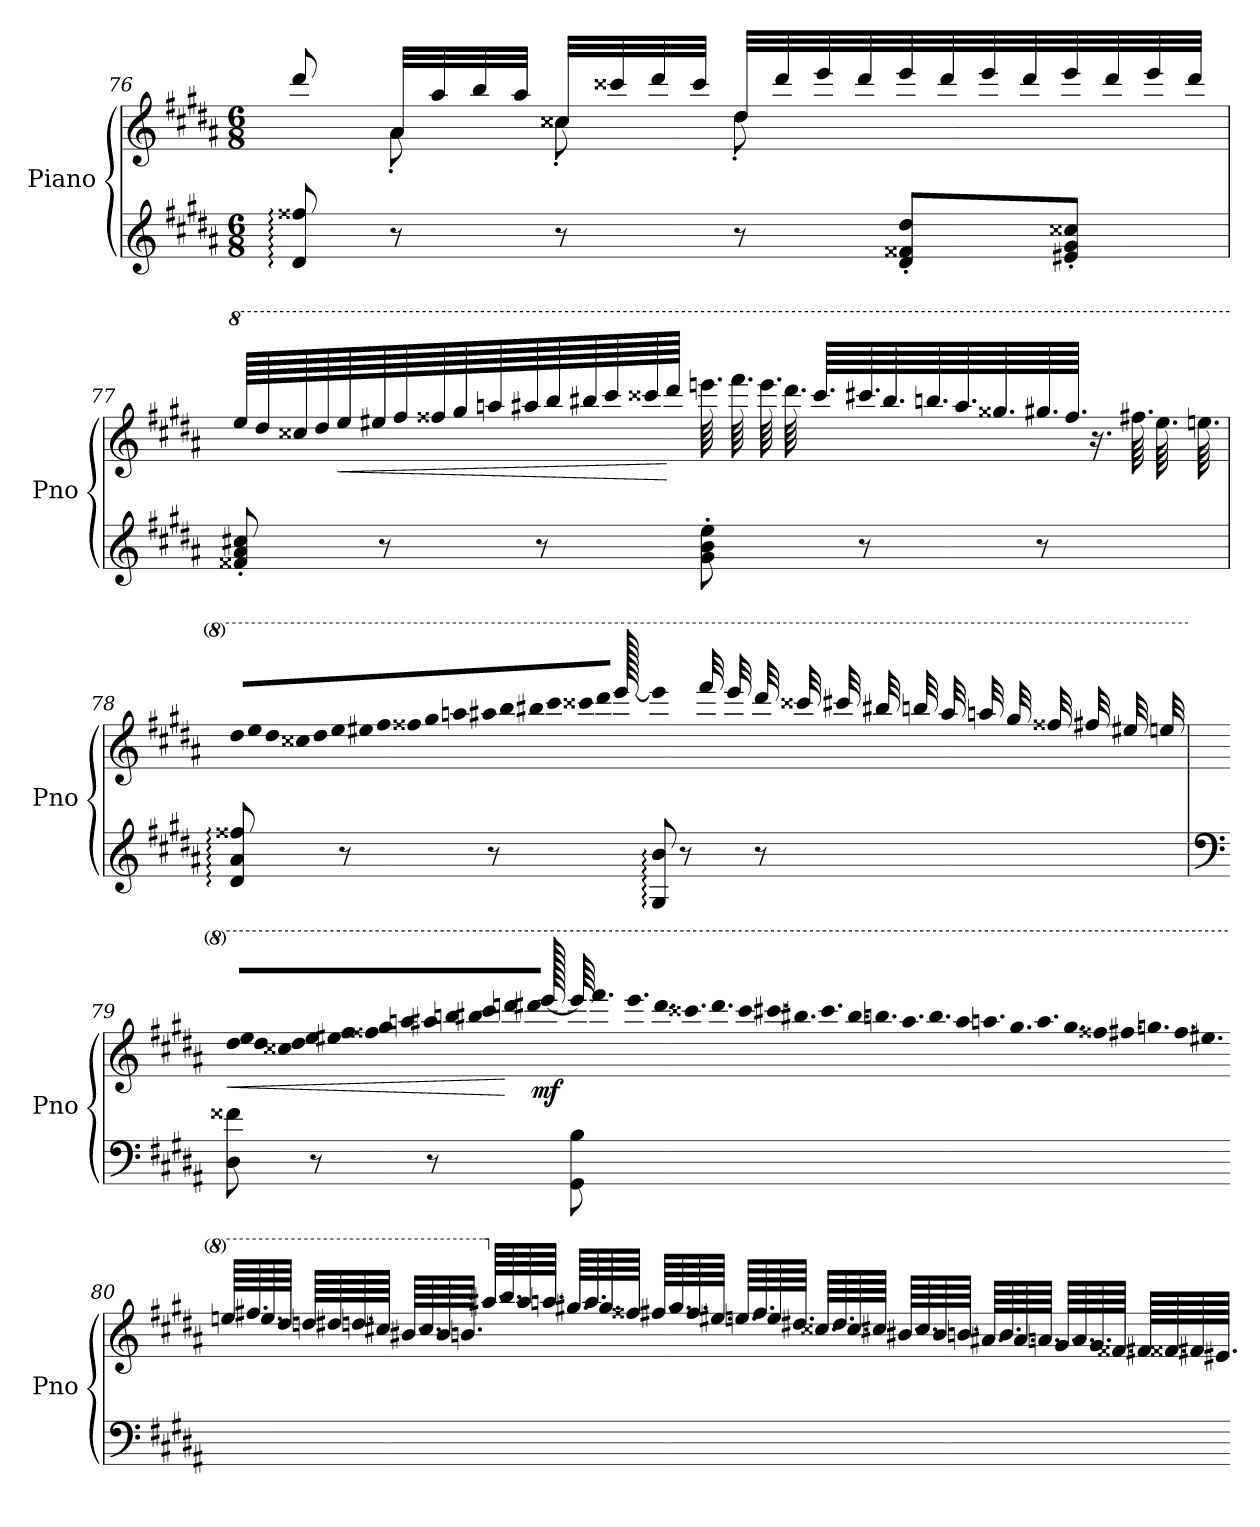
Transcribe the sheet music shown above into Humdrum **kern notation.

**kern	**kern	**dynam
*part1	*part1	*part1
*staff2	*staff1	*staff1/2
*I"Piano	*	*
*I'Pno	*	*
!!LO:LB:g=z
*clefG2	*clefG2	*
*k[f#c#g#d#a#]	*k[f#c#g#d#a#]	*
*M6/8	*M6/8	*
=76	=76	=76
*	*^	*
8d#/: 8ff##X/:	8ddd#/	8ryy	.
8r	32a#/LLL	8a#'\	.
.	32aa#/	.	.
.	32bb/	.	.
.	32aa#/JJJ	.	.
8r	32cc##X/LLL	8cc##X'\	.
.	32ccc##X/	.	.
.	32ddd#/	.	.
.	32ccc##/JJJ	.	.
8r	32dd#/LLL	8dd#'\	.
.	32ddd#/	.	.
.	32eee/	.	.
.	32ddd#/	.	.
8d#/' 8f##X/' 8dd#/'L	32eee/	4ryy	.
.	32ddd#/	.	.
.	32eee/	.	.
.	32ddd#/	.	.
8e#X/' 8g#/' 8cc##X/'J	32eee/	.	.
.	32ddd#/	.	.
.	32eee/	.	.
.	32ddd#/JJJ	.	.
*	*v	*v	*
!!LO:LB:g=z
=77	=77	=77
*	*8va	*
*	*Xtuplet	*
8f##X/' 8a#/' 8cc#X/'	128%3eee/LLL	.
.	128%3ddd#/	.
.	128%3ccc##X/	.
.	128%3ddd#/	.
!	!	!LO:HP:b
.	128%3eee/	<
.	128%3eee#X/	.
8r	.	.
.	128%3fff#/	.
.	128%3fff##X/	.
.	128%3ggg#/	.
.	128%3aaan/	.
.	128%3aaa#X/	.
8r	.	.
.	128%3bbb/	.
.	128%3bbb#X/	.
.	128%3cccc#/	.
.	128%3cccc##X/	.
.	128%3dddd#/JJJ	[
8g#\' 8b\' 8ee\'	80.eeeen\	.
.	160ryy	.
.	80.ffff#\	.
.	160ryy	.
.	80.eeee\	.
.	160ryy	.
.	80.dddd#\	.
.	160ryy	.
.	80.cccc##/LLL	.
.	160ryy	.
8r	80.cccc#X/	.
.	160ryy	.
.	80.bbb#/	.
.	160ryy	.
.	80.bbbn/	.
.	160ryy	.
.	80.aaa#/	.
.	160ryy	.
.	80.ggg##X/	.
.	160ryy	.
8r	80.ggg#X/	.
.	160ryy	.
.	80.fff##/JJJ	.
.	16.r	.
160%11ryy	.	.
.	80.fff#X\	.
.	80.eee#\	.
.	80.eeen\	.
!!LO:PB:g=z
=78	=78	=78
!	!LO:N:vis=32	!
8d#/: 8a#/: 8ff##X/:	320%7ddd#/LLL	.
!	!LO:N:vis=32	!
.	320%7eee/	.
!	!LO:N:vis=32	!
.	320%7ddd#/	.
!	!LO:N:vis=32	!
.	320%7ccc##X/	.
!	!LO:N:vis=32	!
.	320%7ddd#/	.
!	!LO:N:vis=32	!
.	320%7eee/	.
8r	.	.
!	!LO:N:vis=32	!
.	320%7eee#X/	.
!	!LO:N:vis=32	!
.	320%7fff#/	.
!	!LO:N:vis=32	!
.	320%7fff##X/	.
!	!LO:N:vis=32	!
.	320%7ggg#/	.
!	!LO:N:vis=32	!
.	320%7aaan/	.
!	!LO:N:vis=32	!
.	320%7aaa#X/	.
8r	.	.
!	!LO:N:vis=32	!
.	320%7bbb/	.
!	!LO:N:vis=32	!
.	320%7bbb#X/	.
!	!LO:N:vis=32	!
.	320%7cccc#/	.
!	!LO:N:vis=32	!
.	320%7cccc##X/	.
!	!LO:N:vis=32	!
.	320%7dddd#/JJJ	.
.	[320eeee/LLL	.
8G#/: 8b/:	320%7eeee/LLL]	.
.	40ffff#/	.
.	40eeee/	.
.	40dddd#/	.
.	40cccc##X/	.
.	40cccc#X/	.
8r	.	.
.	40bbb#X/	.
.	40bbbn/	.
.	40aaa#/	.
.	40aaan/	.
.	40ggg#/	.
8r	.	.
.	40fff##X/	.
.	40fff#X/	.
.	40eee#X/	.
.	40eeen/JJJ	.
.	320ryy	.
!!LO:LB:g=z
=79	=79	=79
*clefF4	*	*
!	!LO:N:vis=32	!LO:HP:b
8D#\ 8f##X\	320%7ddd#/LLL	<
!	!LO:N:vis=32	!
.	320%7eee/	.
!	!LO:N:vis=32	!
.	320%7ddd#/	.
!	!LO:N:vis=32	!
.	320%7ccc##X/	.
!	!LO:N:vis=32	!
.	320%7ddd#/	.
!	!LO:N:vis=32	!
.	320%7eee/	.
8r	.	.
!	!LO:N:vis=32	!
.	320%7eee#X/	.
!	!LO:N:vis=32	!
.	320%7fff#/	.
!	!LO:N:vis=32	!
.	320%7fff##X/	.
!	!LO:N:vis=32	!
.	320%7ggg#/	.
!	!LO:N:vis=32	!
.	320%7aaan/	.
!	!LO:N:vis=32	!
.	320%7aaa#X/	.
8r	.	.
!	!LO:N:vis=32	!
.	320%7bbbn/	.
!	!LO:N:vis=32	!
.	320%7bbb#X/	.
!	!LO:N:vis=32	!
.	320%7cccc#/	.
!	!LO:N:vis=32	!
.	320%7ddddn/	[
!	!LO:N:vis=32	!
.	320%7dddd#X/JJJ	.
!	!	!LO:DY:b
.	[320eeee/LLL	mf
8GG#\ 8B\	80eeee/LLL]	.
.	96.ffff#/	.
.	96.eeee/	.
.	96.dddd#/JJJ	.
.	96.cccc##X/LLL	.
.	96.dddd#/	.
.	96.cccc##/	.
.	96.cccc#X/JJJ	.
.	96.bbb#X/LLL	.
4ryy	.	.
.	96.cccc#/	.
.	96.bbb#/	.
.	96.bbbn/JJJ	.
.	96.aaa#/LLL	.
.	96.bbb/	.
.	96.aaa#/	.
.	96.aaan/JJJ	.
.	96.ggg#/LLL	.
.	96.aaa/	.
.	96.ggg#/	.
.	96.fff##X/JJJ	.
.	96.fff#X/LLL	.
.	96.gggn/	.
.	96.fff#/	.
.	96.eee#X/JJJ	.
.	320ryy	.
!!LO:LB:g=z
=80-	=80-	=80-
2.ryy	96.eeen/LLL	.
.	96.fff#X/	.
.	96.eee/	.
.	96.ddd#/JJJ	.
.	96.dddn/LLL	.
.	96.ddd#X/	.
.	96.dddn/	.
.	96.ccc#/JJJ	.
.	96.bb#X/LLL	.
.	96.ccc#/	.
.	96.bb#/	.
.	96.bbn/JJJ	.
*	*X8va	*
.	96.aa#X/LLL	.
.	96.bb/	.
.	96.aa#/	.
.	96.aan/JJJ	.
.	96.gg#/LLL	.
.	96.aa/	.
.	96.gg#/	.
.	96.ff##X/JJJ	.
.	96.ff#X/LLL	.
.	96.gg#/	.
.	96.ff#/	.
.	96.ee#X/JJJ	.
.	96.een/LLL	.
.	96.ff#/	.
.	96.ee/	.
.	96.dd#/JJJ	.
.	96.cc##X/LLL	.
.	96.dd#/	.
.	96.cc##/	.
.	96.cc#X/JJJ	.
.	96.b#X/LLL	.
.	96.cc#/	.
.	96.b#/	.
.	96.bn/JJJ	.
.	96.a#X/LLL	.
.	96.b/	.
.	96.a#/	.
.	96.an/JJJ	.
.	96.g#/LLL	.
.	96.a/	.
.	96.g#/	.
.	96.f##X/JJJ	.
.	96.f#X/LLL	.
.	96.f##X/	.
.	96.f#X/	.
.	96.e#X/JJJ	.
=-	=-	=-
*-	*-	*-
